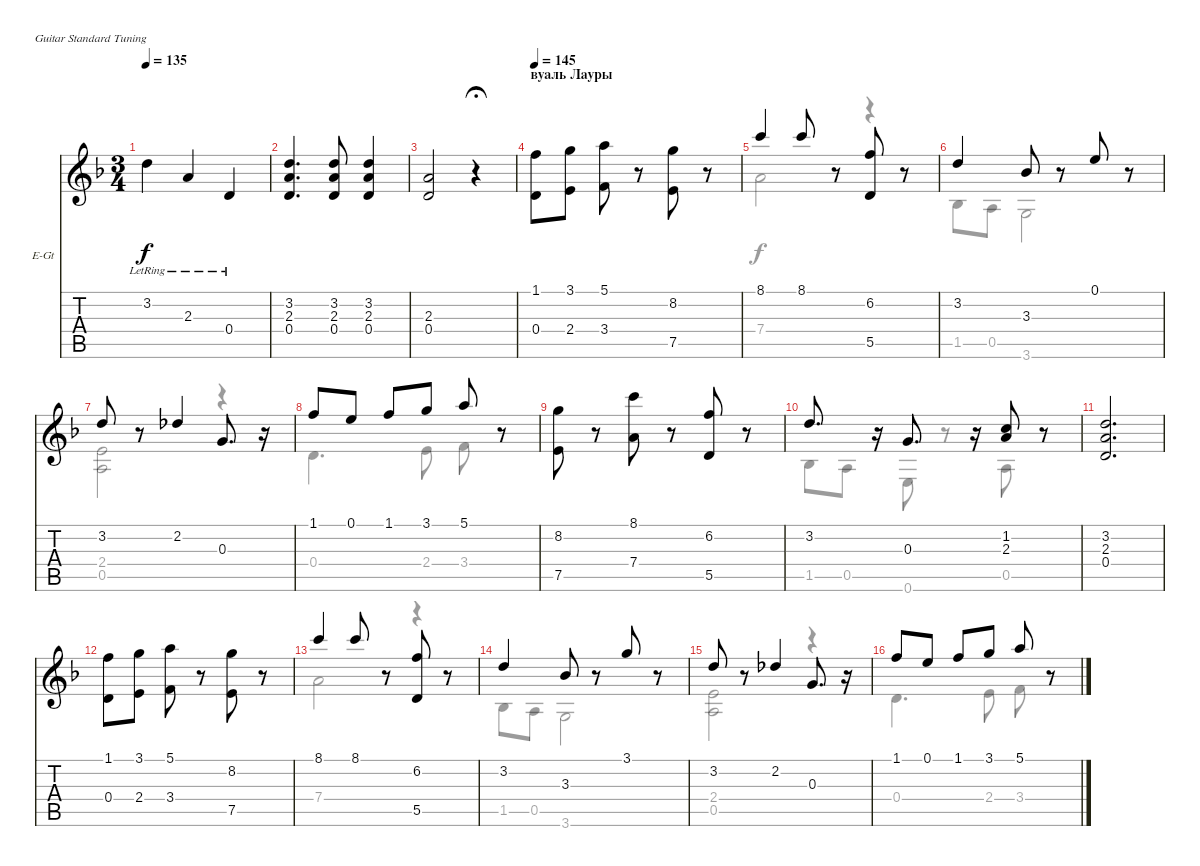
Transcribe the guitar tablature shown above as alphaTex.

\defaultSystemsLayout 4
\bracketExtendMode nobrackets
\firstSystemTrackNameOrientation horizontal
\otherSystemsTrackNameOrientation horizontal
\track ("Jazz Guitar" "E-Gt") {instrument electricguitarjazz}
\staff {score tabs}
\tuning (E4 B3 G3 D3 A2 E2)
\voice
\ts (3 4)
\tempo 135
\clef g2
\ks dminor
3.2{lr}.4{dy f} 2.3{lr}.4 0.4{lr}.4 |
(0.4 2.3 3.2).4{d} (0.4 2.3 3.2).8 (0.4 2.3 3.2).4 |
(0.4 2.3).2 r.4{fermata (medium 0.5)} |
\section ("" "вуаль Лауры")
\tempo 145
(1.1 0.4).8 (3.1 2.4).8 (5.1 3.4).8 r.8 (7.5 8.2).8 r.8 |
8.1.4 8.1.8 r.8 (6.2 5.5).8 r.8 |
3.2.4 3.3.8 r.8 0.1.8 r.8 |
3.2.8 r.8 2.2.4 0.3.8{d} r.16 |
1.1.8 0.1.8 1.1.8 3.1.8 5.1.8 r.8 |
(8.2 7.5).8 r.8 (8.1 7.4).8 r.8 (5.5 6.2).8 r.8 |
3.2.8{d} r.16 0.3.8{d} r.16 (1.2 2.3).8 r.8 |
(0.4 2.3 3.2).2{d} |
(1.1 0.4).8 (3.1 2.4).8 (5.1 3.4).8 r.8 (7.5 8.2).8 r.8 |
8.1.4 8.1.8 r.8 (6.2 5.5).8 r.8 |
3.2.4 3.3.8 r.8 3.1.8 r.8 |
3.2.8 r.8 2.2.4 0.3.8{d} r.16 |
1.1.8 0.1.8 1.1.8 3.1.8 5.1.8 r.8
\voice
\clef g2
\ottava regular
\simile none
\ks dminor
|
|
|
|
7.4.2 r.4 |
1.5.8 0.5.8 3.6.2 |
(0.5 2.4).2 r.4 |
0.4.4{d} 2.4.8 3.4.8 r.8 |
|
1.5.8 0.5.8 0.6.8 r.8 0.5.8 r.8 |
|
|
7.4.2 r.4 |
1.5.8 0.5.8 3.6.2 |
(0.5 2.4).2 r.4 |
0.4.4{d} 2.4.8 3.4.8 r.8
